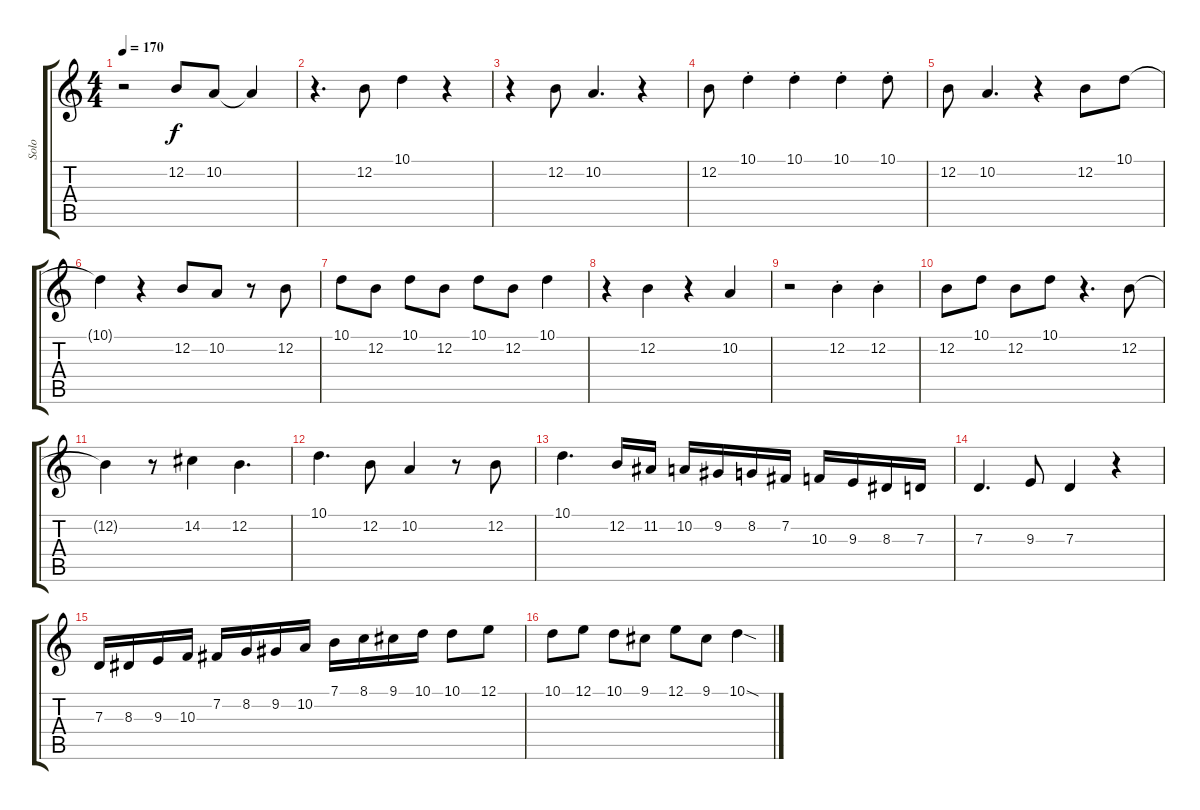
\track ("Solo" "Solo") {instrument reedorgan}
\staff {score tabs}
\tuning (E4 B3 G3 D3 A2 E2) {hide}
\ts (4 4)
\tempo 170
\clef g2
\ks c
r.2{dy f} 12.2.8 10.2.8 10.2{t}.4 |
r.4{d} 12.2.8 10.1.4 r.4 |
r.4 12.2.8 10.2.4{d} r.4 |
12.2.8 10.1{st}.4 10.1{st}.4 10.1{st}.4 10.1{st}.8 |
12.2.8 10.2.4{d} r.4 12.2.8 10.1.8 |
10.1{t}.4 r.4 12.2.8 10.2.8 r.8 12.2.8 |
10.1.8 12.2.8 10.1.8 12.2.8 10.1.8 12.2.8 10.1.4 |
r.4 12.2.4 r.4 10.2.4 |
r.2 12.2{st}.4 12.2{st}.4 |
12.2.8 10.1.8 12.2.8 10.1.8 r.4{d} 12.2.8 |
12.2{t}.4 r.8 14.2.4 12.2.4{d} |
10.1.4{d} 12.2.8 10.2.4 r.8 12.2.8 |
10.1.4{d} 12.2.16 11.2.16 10.2.16 9.2.16 8.2.16 7.2.16 10.3.16 9.3.16 8.3.16 7.3.16 |
7.3.4{d} 9.3.8 7.3.4 r.4 |
7.3.16 8.3.16 9.3.16 10.3.16 7.2.16 8.2.16 9.2.16 10.2.16 7.1.16 8.1.16 9.1.16 10.1.16 10.1.8 12.1.8 |
10.1.8 12.1.8 10.1.8 9.1.8 12.1.8 9.1.8 10.1{sod}.4
